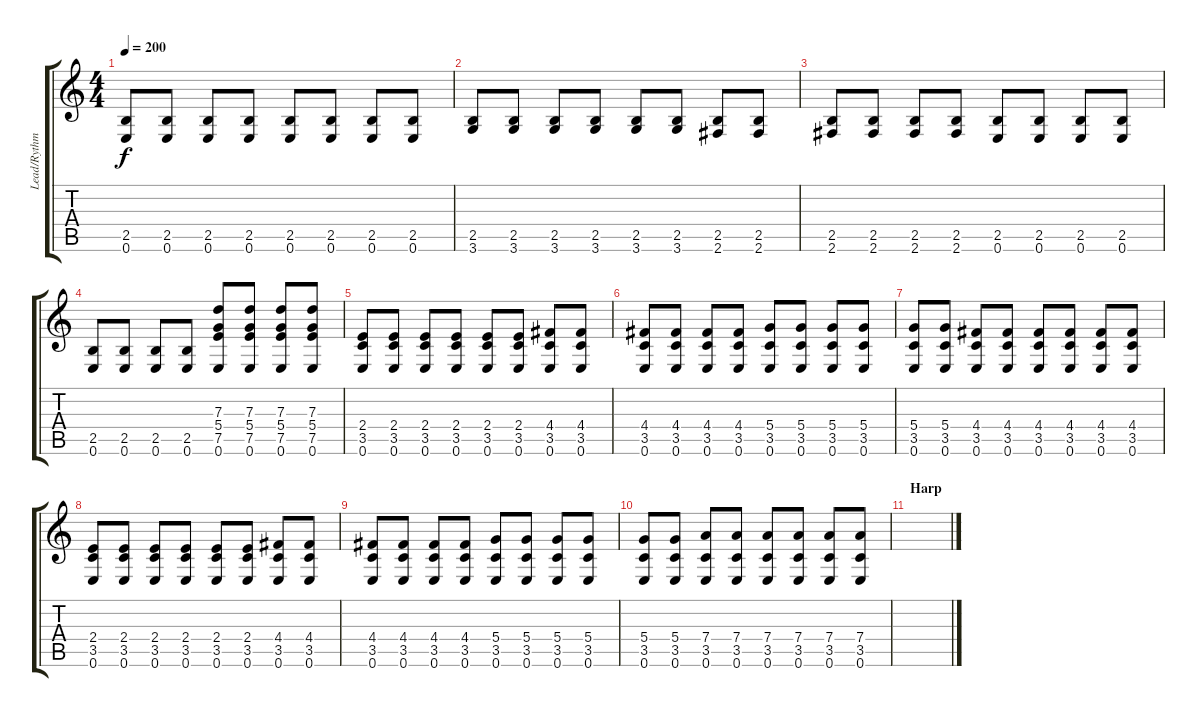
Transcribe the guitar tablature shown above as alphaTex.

\track ("Lead/Rythm" "Lead/Rythm") {instrument overdrivenguitar}
\staff {score tabs}
\tuning (E4 B3 G3 D3 A2 E2) {hide}
\ts (4 4)
\tempo 200
\clef g2
\ks c
(2.5 0.6).8{dy f} (2.5 0.6).8 (2.5 0.6).8 (2.5 0.6).8 (2.5 0.6).8 (2.5 0.6).8 (2.5 0.6).8 (2.5 0.6).8 |
(2.5 3.6).8 (2.5 3.6).8 (2.5 3.6).8 (2.5 3.6).8 (2.5 3.6).8 (2.5 3.6).8 (2.5 2.6).8 (2.5 2.6).8 |
(2.5 2.6).8 (2.5 2.6).8 (2.5 2.6).8 (2.5 2.6).8 (2.5 0.6).8 (2.5 0.6).8 (2.5 0.6).8 (2.5 0.6).8 |
(2.5 0.6).8 (2.5 0.6).8 (2.5 0.6).8 (2.5 0.6).8 (7.3 5.4 7.5 0.6).8 (7.3 5.4 7.5 0.6).8 (7.3 5.4 7.5 0.6).8 (7.3 5.4 7.5 0.6).8 |
(2.4 3.5 0.6).8 (2.4 3.5 0.6).8 (2.4 3.5 0.6).8 (2.4 3.5 0.6).8 (2.4 3.5 0.6).8 (2.4 3.5 0.6).8 (4.4 3.5 0.6).8 (4.4 3.5 0.6).8 |
(4.4 3.5 0.6).8 (4.4 3.5 0.6).8 (4.4 3.5 0.6).8 (4.4 3.5 0.6).8 (5.4 3.5 0.6).8 (5.4 3.5 0.6).8 (5.4 3.5 0.6).8 (5.4 3.5 0.6).8 |
(5.4 3.5 0.6).8 (5.4 3.5 0.6).8 (4.4 3.5 0.6).8 (4.4 3.5 0.6).8 (4.4 3.5 0.6).8 (4.4 3.5 0.6).8 (4.4 3.5 0.6).8 (4.4 3.5 0.6).8 |
(2.4 3.5 0.6).8 (2.4 3.5 0.6).8 (2.4 3.5 0.6).8 (2.4 3.5 0.6).8 (2.4 3.5 0.6).8 (2.4 3.5 0.6).8 (4.4 3.5 0.6).8 (4.4 3.5 0.6).8 |
(4.4 3.5 0.6).8 (4.4 3.5 0.6).8 (4.4 3.5 0.6).8 (4.4 3.5 0.6).8 (5.4 3.5 0.6).8 (5.4 3.5 0.6).8 (5.4 3.5 0.6).8 (5.4 3.5 0.6).8 |
(5.4 3.5 0.6).8 (5.4 3.5 0.6).8 (7.4 3.5 0.6).8 (7.4 3.5 0.6).8 (7.4 3.5 0.6).8 (7.4 3.5 0.6).8 (7.4 3.5 0.6).8 (7.4 3.5 0.6).8 |
\section ("" "Harp")
